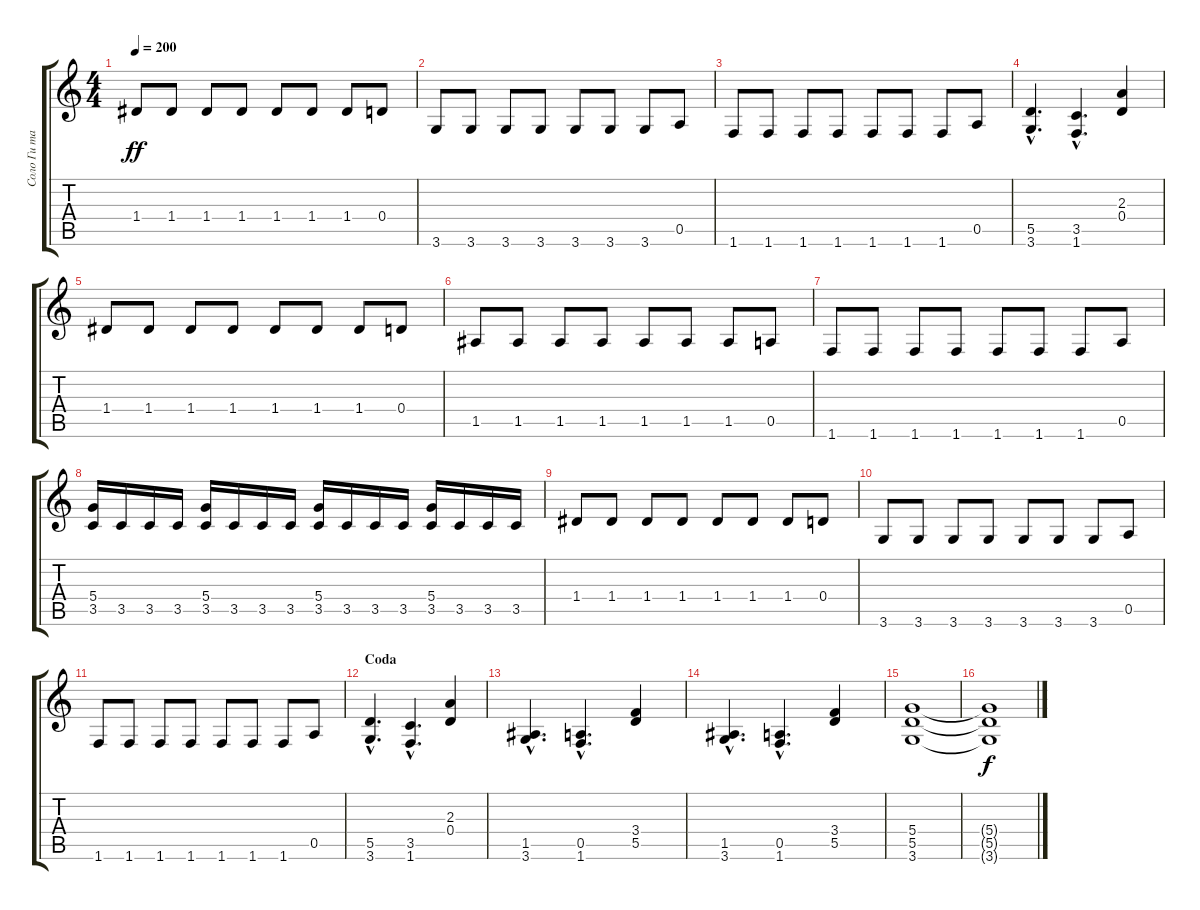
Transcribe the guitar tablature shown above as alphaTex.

\track ("Соло Ги тара" "Соло Ги та") {instrument overdrivenguitar}
\staff {score tabs}
\tuning (E4 B3 G3 D3 A2 E2) {hide}
\ts (4 4)
\tempo 200
\clef g2
\ks c
1.4.8{dy ff} 1.4.8 1.4.8 1.4.8 1.4.8 1.4.8 1.4.8 0.4.8 |
3.6.8 3.6.8 3.6.8 3.6.8 3.6.8 3.6.8 3.6.8 0.5.8 |
1.6.8 1.6.8 1.6.8 1.6.8 1.6.8 1.6.8 1.6.8 0.5.8 |
(5.5{hac} 3.6{hac}).4{d} (3.5{hac} 1.6{hac}).4{d} (2.3 0.4).4 |
1.4.8 1.4.8 1.4.8 1.4.8 1.4.8 1.4.8 1.4.8 0.4.8 |
1.5.8 1.5.8 1.5.8 1.5.8 1.5.8 1.5.8 1.5.8 0.5.8 |
1.6.8 1.6.8 1.6.8 1.6.8 1.6.8 1.6.8 1.6.8 0.5.8 |
(5.4 3.5).16 3.5.16 3.5.16 3.5.16 (5.4 3.5).16 3.5.16 3.5.16 3.5.16 (5.4 3.5).16 3.5.16 3.5.16 3.5.16 (5.4 3.5).16 3.5.16 3.5.16 3.5.16 |
1.4.8 1.4.8 1.4.8 1.4.8 1.4.8 1.4.8 1.4.8 0.4.8 |
3.6.8 3.6.8 3.6.8 3.6.8 3.6.8 3.6.8 3.6.8 0.5.8 |
1.6.8 1.6.8 1.6.8 1.6.8 1.6.8 1.6.8 1.6.8 0.5.8 |
\section ("" "Coda")
(5.5{hac} 3.6{hac}).4{d} (3.5{hac} 1.6{hac}).4{d} (2.3 0.4).4 |
(1.5{hac} 3.6{hac}).4{d} (0.5{hac} 1.6{hac}).4{d} (3.4 5.5).4 |
(1.5{hac} 3.6{hac}).4{d} (0.5{hac} 1.6{hac}).4{d} (3.4 5.5).4 |
(5.4 5.5 3.6).1 |
(5.4{t} 5.5{t} 3.6{t}).1{dy f}
